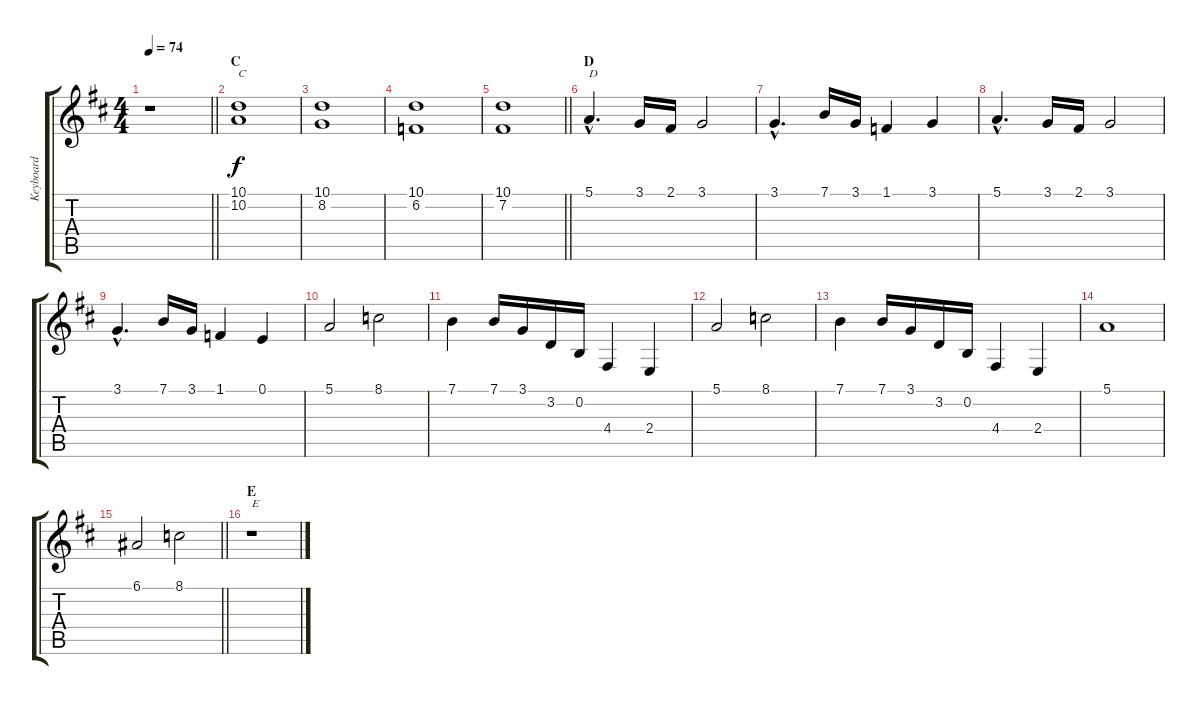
\track ("Keyboard" "Keyboard") {instrument stringensemble1}
\staff {score tabs}
\tuning (E4 B3 G3 D3 A2 E2) {hide}
\ts (4 4)
\tempo 74
\clef g2
\barLineRight lightlight
\ks d
r.1{dy f} |
\section ("" "C")
(10.1 10.2).1{txt "C"} |
(10.1 8.2).1 |
(10.1 6.2).1 |
\barLineRight lightlight
(10.1 7.2).1 |
\section ("" "D")
5.1{hac}.4{d txt "D"} 3.1.16 2.1.16 3.1.2 |
3.1{hac}.4{d} 7.1.16 3.1.16 1.1.4 3.1.4 |
5.1{hac}.4{d} 3.1.16 2.1.16 3.1.2 |
3.1{hac}.4{d} 7.1.16 3.1.16 1.1.4 0.1.4 |
5.1.2 8.1.2 |
7.1.4 7.1.16 3.1.16 3.2.16 0.2.16 4.4.4 2.4.4 |
5.1.2 8.1.2 |
7.1.4 7.1.16 3.1.16 3.2.16 0.2.16 4.4.4 2.4.4 |
5.1.1 |
\barLineRight lightlight
6.1.2 8.1.2 |
\section ("" "E")
r.1{txt "E"}
